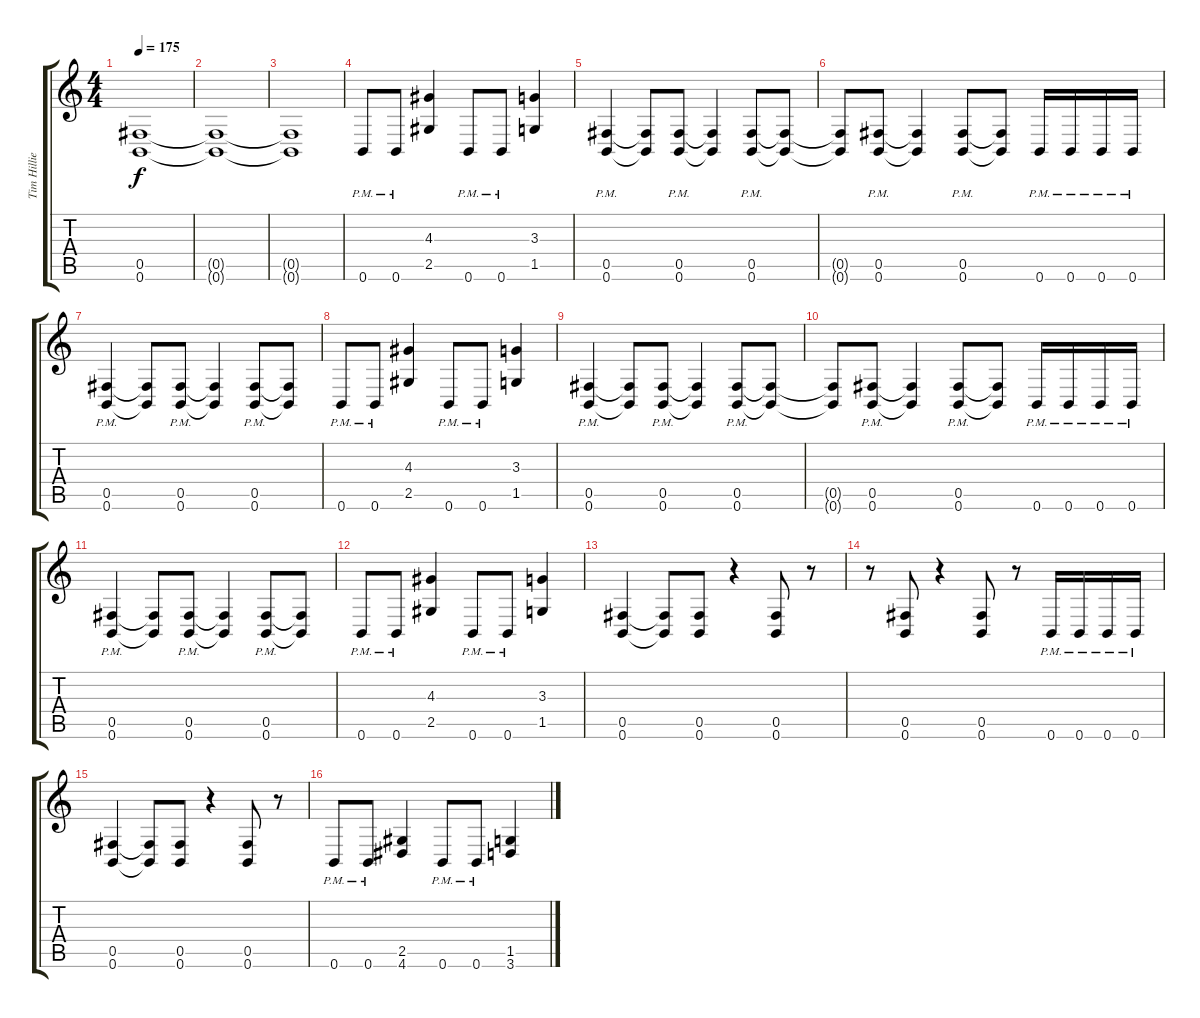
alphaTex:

\track ("Tim Hillier-Brook (Right)" "Tim Hillie") {instrument distortionguitar}
\staff {score tabs}
\tuning (Db4 Ab3 E3 B2 Gb2 B1) {hide}
\ts (4 4)
\tempo 175
\clef g2
\ks c
(0.5 0.6).1{dy f} |
(0.5{t} 0.6{t}).1 |
(0.5{t} 0.6{t}).1 |
0.6{pm}.8 0.6{pm}.8 (4.3 2.5).4 0.6{pm}.8 0.6{pm}.8 (3.3 1.5).4 |
(0.5{pm} 0.6{pm}).4 (0.5{t} 0.6{t}).8 (0.5{pm} 0.6{pm}).8 (0.5{t} 0.6{t}).4 (0.5{pm} 0.6{pm}).8 (0.5{t} 0.6{t}).8 |
(0.5{t} 0.6{t}).8 (0.5{pm} 0.6{pm}).8 (0.5{t} 0.6{t}).4 (0.5{pm} 0.6{pm}).8 (0.5{t} 0.6{t}).8 0.6{pm}.16 0.6{pm}.16 0.6{pm}.16 0.6{pm}.16 |
(0.5{pm} 0.6{pm}).4 (0.5{t} 0.6{t}).8 (0.5{pm} 0.6{pm}).8 (0.5{t} 0.6{t}).4 (0.5{pm} 0.6{pm}).8 (0.5{t} 0.6{t}).8 |
0.6{pm}.8 0.6{pm}.8 (4.3 2.5).4 0.6{pm}.8 0.6{pm}.8 (3.3 1.5).4 |
(0.5{pm} 0.6{pm}).4 (0.5{t} 0.6{t}).8 (0.5{pm} 0.6{pm}).8 (0.5{t} 0.6{t}).4 (0.5{pm} 0.6{pm}).8 (0.5{t} 0.6{t}).8 |
(0.5{t} 0.6{t}).8 (0.5{pm} 0.6{pm}).8 (0.5{t} 0.6{t}).4 (0.5{pm} 0.6{pm}).8 (0.5{t} 0.6{t}).8 0.6{pm}.16 0.6{pm}.16 0.6{pm}.16 0.6{pm}.16 |
(0.5{pm} 0.6{pm}).4 (0.5{t} 0.6{t}).8 (0.5{pm} 0.6{pm}).8 (0.5{t} 0.6{t}).4 (0.5{pm} 0.6{pm}).8 (0.5{t} 0.6{t}).8 |
0.6{pm}.8 0.6{pm}.8 (4.3 2.5).4 0.6{pm}.8 0.6{pm}.8 (3.3 1.5).4 |
(0.5 0.6).4 (0.5{t} 0.6{t}).8 (0.5 0.6).8 r.4 (0.5 0.6).8 r.8 |
r.8 (0.5 0.6).8 r.4 (0.5 0.6).8 r.8 0.6{pm}.16 0.6{pm}.16 0.6{pm}.16 0.6{pm}.16 |
(0.5 0.6).4 (0.5{t} 0.6{t}).8 (0.5 0.6).8 r.4 (0.5 0.6).8 r.8 |
0.6{pm}.8 0.6{pm}.8 (2.5 4.6).4 0.6{pm}.8 0.6{pm}.8 (1.5 3.6).4
